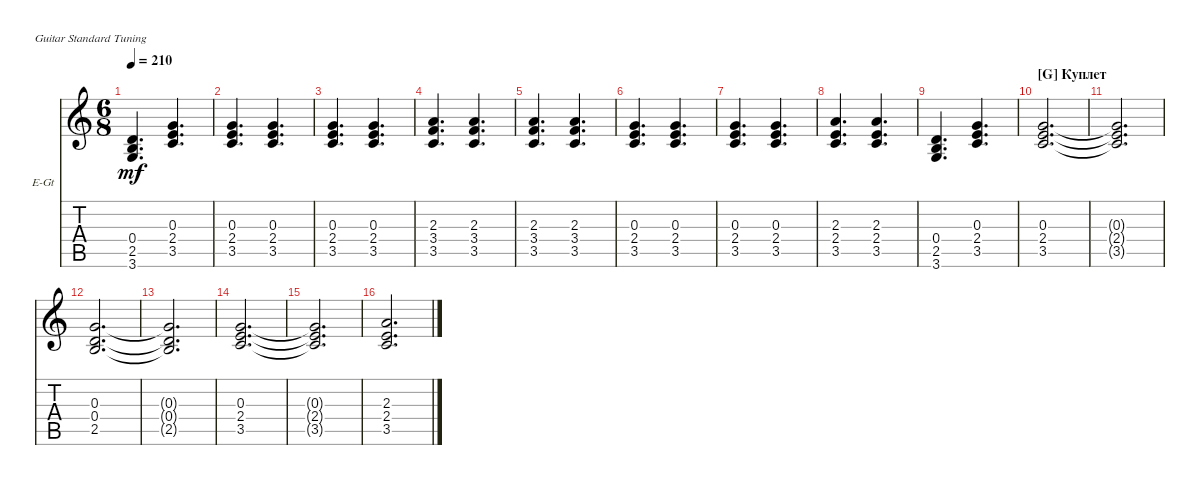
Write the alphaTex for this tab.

\defaultSystemsLayout 4
\bracketExtendMode nobrackets
\firstSystemTrackNameOrientation horizontal
\otherSystemsTrackNameOrientation horizontal
\track ("Подложка баян" "E-Gt") {instrument electricguitarclean}
\staff {score tabs}
\tuning (E4 B3 G3 D3 A2 E2)
\ts (6 8)
\tempo 210
\clef g2
\scale
0.333333
\ks c
(2.5 0.4 3.6).4{d dy mf} (3.5 2.4 0.3).4{d} |
\scale
0.333333 (3.5 2.4 0.3).4{d} (3.5 2.4 0.3).4{d} |
\scale
0.333333 (3.5 2.4 0.3).4{d} (3.5 2.4 0.3).4{d} |
\scale
0.333333 (3.5 3.4 2.3).4{d} (3.5 3.4 2.3).4{d} |
\scale
0.333333 (3.5 3.4 2.3).4{d} (3.5 3.4 2.3).4{d} |
\scale
0.333333 (3.5 2.4 0.3).4{d} (3.5 2.4 0.3).4{d} |
\scale
0.333333 (3.5 2.4 0.3).4{d} (3.5 2.4 0.3).4{d} |
\scale
0.333333 (3.5 2.4 2.3).4{d} (3.5 2.4 2.3).4{d} |
\scale
0.333333 (2.5 0.4 3.6).4{d} (3.5 2.4 0.3).4{d} |
\section ("G" "Куплет")
\scale
0.333333 (3.5 2.4 0.3).2{d} |
\scale
0.333333 (3.5{t} 2.4{t} 0.3{t}).2{d} |
\scale
0.333333 (2.5 0.4 0.3).2{d} |
\scale
0.333333 (0.3{t} 0.4{t} 2.5{t}).2{d} |
\scale
0.333333 (3.5 2.4 0.3).2{d} |
\scale
0.333333 (3.5{t} 2.4{t} 0.3{t}).2{d} |
\scale
0.333333 (3.5 2.4 2.3).2{d}
